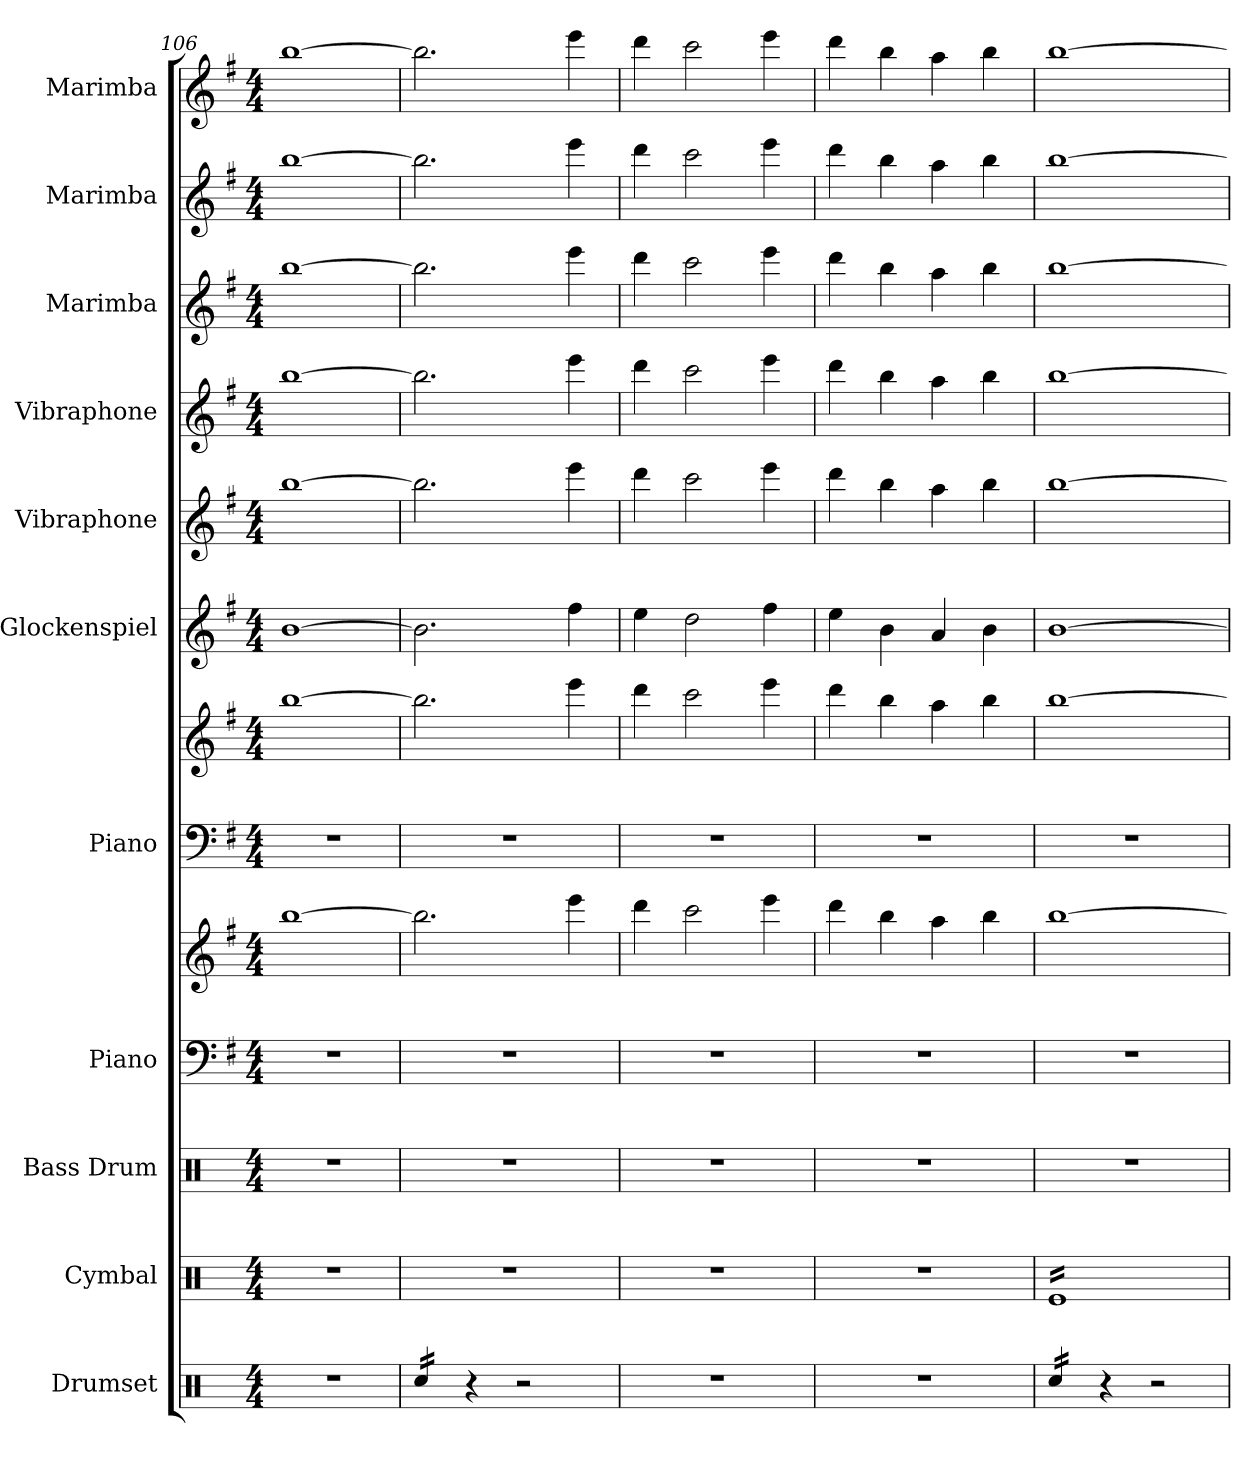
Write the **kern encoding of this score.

**kern	**kern	**dynam	**kern	**kern	**kern	**kern	**kern	**kern	**kern	**kern	**kern	**kern	**kern
*part11	*part10	*part10	*part9	*part8	*part8	*part7	*part7	*part6	*part5	*part4	*part3	*part2	*part1
*staff13	*staff12	*staff12	*staff11	*staff10	*staff9	*staff8	*staff7	*staff6	*staff5	*staff4	*staff3	*staff2	*staff1
*I"Drumset	*I"Cymbal	*	*I"Bass Drum	*I"Piano	*	*I"Piano	*	*I"Glockenspiel	*I"Vibraphone	*I"Vibraphone	*I"Marimba	*I"Marimba	*I"Marimba
*I'Drs.	*I'Cym.	*	*I'B. Dr.	*I'Pno.	*	*I'Pno.	*	*I'Glk.	*I'Vib.	*I'Vib.	*I'Mrm.	*I'Mrm.	*I'Mrm.
*clefX	*clefX	*	*clefX	*clefF4	*clefG2	*clefF4	*clefG2	*clefG2	*clefG2	*clefG2	*clefG2	*clefG2	*clefG2
*	*	*	*	*	*	*	*	*ITrd-14c-24	*	*	*	*	*
*k[]	*k[]	*	*k[]	*k[f#]	*k[f#]	*k[f#]	*k[f#]	*k[f#]	*k[f#]	*k[f#]	*k[f#]	*k[f#]	*k[f#]
*M4/4	*M4/4	*	*M4/4	*M4/4	*M4/4	*M4/4	*M4/4	*M4/4	*M4/4	*M4/4	*M4/4	*M4/4	*M4/4
=106	=106	=106	=106	=106	=106	=106	=106	=106	=106	=106	=106	=106	=106
1r	1r	.	1r	1r	[1bb	1r	[1bb	[1bbb	[1bb	[1bb	[1bb	[1bb	[1bb
=107	=107	=107	=107	=107	=107	=107	=107	=107	=107	=107	=107	=107	=107
*tremolo	*	*	*	*	*	*	*	*	*	*	*	*	*
16Rcc/LL	1r	.	1r	1r	2.bb\]	1r	2.bb\]	2.bbb\]	2.bb\]	2.bb\]	2.bb\]	2.bb\]	2.bb\]
16Rcc/	.	.	.	.	.	.	.	.	.	.	.	.	.
16Rcc/	.	.	.	.	.	.	.	.	.	.	.	.	.
16Rcc/JJ	.	.	.	.	.	.	.	.	.	.	.	.	.
4r	.	.	.	.	.	.	.	.	.	.	.	.	.
2r	.	.	.	.	.	.	.	.	.	.	.	.	.
.	.	.	.	.	4eee\	.	4eee\	4ffff#\	4eee\	4eee\	4eee\	4eee\	4eee\
=108	=108	=108	=108	=108	=108	=108	=108	=108	=108	=108	=108	=108	=108
1r	1r	.	1r	1r	4ddd\	1r	4ddd\	4eeee\	4ddd\	4ddd\	4ddd\	4ddd\	4ddd\
.	.	.	.	.	2ccc\	.	2ccc\	2dddd\	2ccc\	2ccc\	2ccc\	2ccc\	2ccc\
.	.	.	.	.	4eee\	.	4eee\	4ffff#\	4eee\	4eee\	4eee\	4eee\	4eee\
=109	=109	=109	=109	=109	=109	=109	=109	=109	=109	=109	=109	=109	=109
1r	1r	.	1r	1r	4ddd\	1r	4ddd\	4eeee\	4ddd\	4ddd\	4ddd\	4ddd\	4ddd\
.	.	.	.	.	4bb\	.	4bb\	4bbb\	4bb\	4bb\	4bb\	4bb\	4bb\
.	.	.	.	.	4aa\	.	4aa\	4aaa/	4aa\	4aa\	4aa\	4aa\	4aa\
.	.	.	.	.	4bb\	.	4bb\	4bbb\	4bb\	4bb\	4bb\	4bb\	4bb\
=110	=110	=110	=110	=110	=110	=110	=110	=110	=110	=110	=110	=110	=110
!	!	!LO:DY:b	!	!	!	!	!	!	!	!	!	!	!
!	!	!LO:DY:n=1:b	!	!	!	!	!	!	!	!	!	!	!
*	*tremolo	*	*	*	*	*	*	*	*	*	*	*	*
16Rcc/LL	16ReLL	mp mp	1r	1r	[1bb	1r	[1bb	[1bbb	[1bb	[1bb	[1bb	[1bb	[1bb
16Rcc/	16Re	.	.	.	.	.	.	.	.	.	.	.	.
16Rcc/	16Re	.	.	.	.	.	.	.	.	.	.	.	.
16Rcc/JJ	16Re	.	.	.	.	.	.	.	.	.	.	.	.
*Xtremolo	*	*	*	*	*	*	*	*	*	*	*	*	*
4r	16Re	.	.	.	.	.	.	.	.	.	.	.	.
.	16Re	.	.	.	.	.	.	.	.	.	.	.	.
.	16Re	.	.	.	.	.	.	.	.	.	.	.	.
.	16Re	.	.	.	.	.	.	.	.	.	.	.	.
2r	16Re	.	.	.	.	.	.	.	.	.	.	.	.
.	16Re	.	.	.	.	.	.	.	.	.	.	.	.
.	16Re	.	.	.	.	.	.	.	.	.	.	.	.
.	16Re	.	.	.	.	.	.	.	.	.	.	.	.
.	16Re	.	.	.	.	.	.	.	.	.	.	.	.
.	16Re	.	.	.	.	.	.	.	.	.	.	.	.
.	16Re	.	.	.	.	.	.	.	.	.	.	.	.
.	16ReJJ	.	.	.	.	.	.	.	.	.	.	.	.
*	*Xtremolo	*	*	*	*	*	*	*	*	*	*	*	*
=	=	=	=	=	=	=	=	=	=	=	=	=	=
*-	*-	*-	*-	*-	*-	*-	*-	*-	*-	*-	*-	*-	*-
